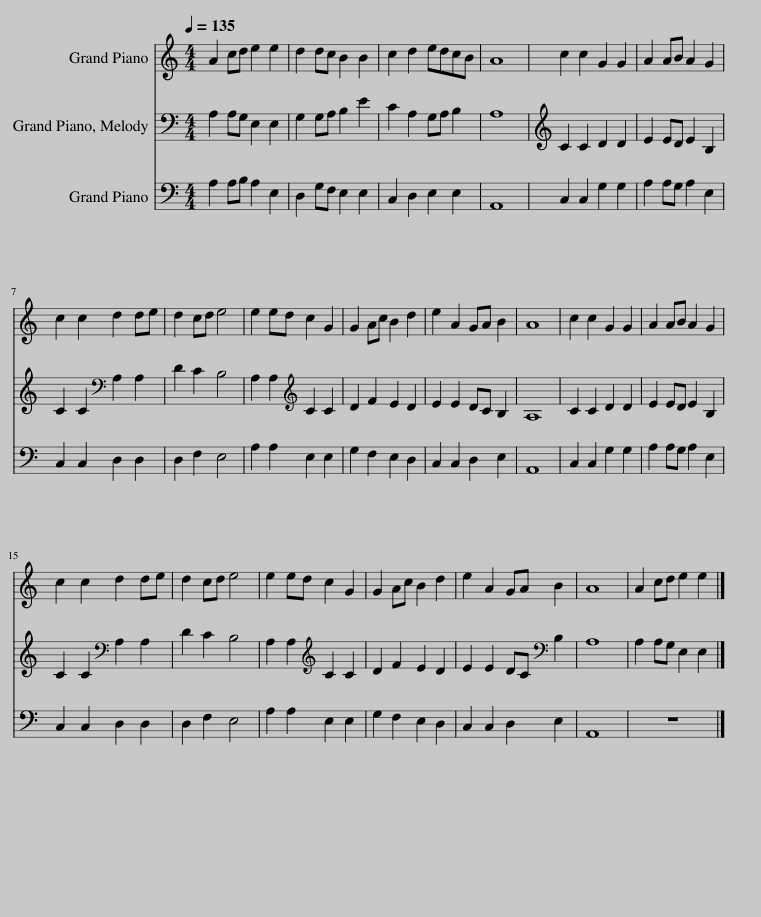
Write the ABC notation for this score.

X:1
%%score 1 2 3
L:1/8
Q:1/4=135
M:4/4
I:linebreak $
K:C
V:1 treble
V:2 bass
V:3 bass
V:1
 A2 cd e2 e2 | d2 dc B2 B2 | c2 d2 edcB | A8 | c2 c2 G2 G2 | %5
 A2 AB A2 G2 |$ c2 c2 d2 de | d2 cd e4 | e2 ed c2 G2 | G2 Ac B2 d2 | %10
 e2 A2 GA B2 | A8 | c2 c2 G2 G2 | A2 AB A2 G2 |$ c2 c2 d2 de | %15
 d2 cd e4 | e2 ed c2 G2 | G2 Ac B2 d2 | e2 A2 GA B2 | A8 | %20
 A2 cd e2 e2 |] %21
V:2
 A,2 A,G, E,2 E,2 | G,2 G,A, B,2 E2 | C2 A,2 G,A, B,2 | A,8 | C2 C2 D2 D2 | %5
 E2 ED E2 B,2 |$ C2 C2[K:bass] A,2 A,2 | D2 C2 B,4 | A,2 A,2[K:treble] C2 C2 | D2 F2 E2 D2 | %10
 E2 E2 DC B,2 | A,8 | C2 C2 D2 D2 | E2 ED E2 B,2 |$ C2 C2[K:bass] A,2 A,2 | %15
 D2 C2 B,4 | A,2 A,2[K:treble] C2 C2 | D2 F2 E2 D2 | E2 E2 DC[K:bass] B,2 | A,8 | %20
 A,2 A,G, E,2 E,2 |] %21
V:3
 A,2 A,B, A,2 E,2 | D,2 G,F, E,2 E,2 | C,2 D,2 E,2 E,2 | A,,8 | C,2 C,2 G,2 G,2 | %5
 A,2 A,G, A,2 E,2 |$ C,2 C,2 D,2 D,2 | D,2 F,2 E,4 | A,2 A,2 E,2 E,2 | G,2 F,2 E,2 D,2 | %10
 C,2 C,2 D,2 E,2 | A,,8 | C,2 C,2 G,2 G,2 | A,2 A,G, A,2 E,2 |$ C,2 C,2 D,2 D,2 | %15
 D,2 F,2 E,4 | A,2 A,2 E,2 E,2 | G,2 F,2 E,2 D,2 | C,2 C,2 D,2 E,2 | A,,8 | %20
 z8 |] %21
